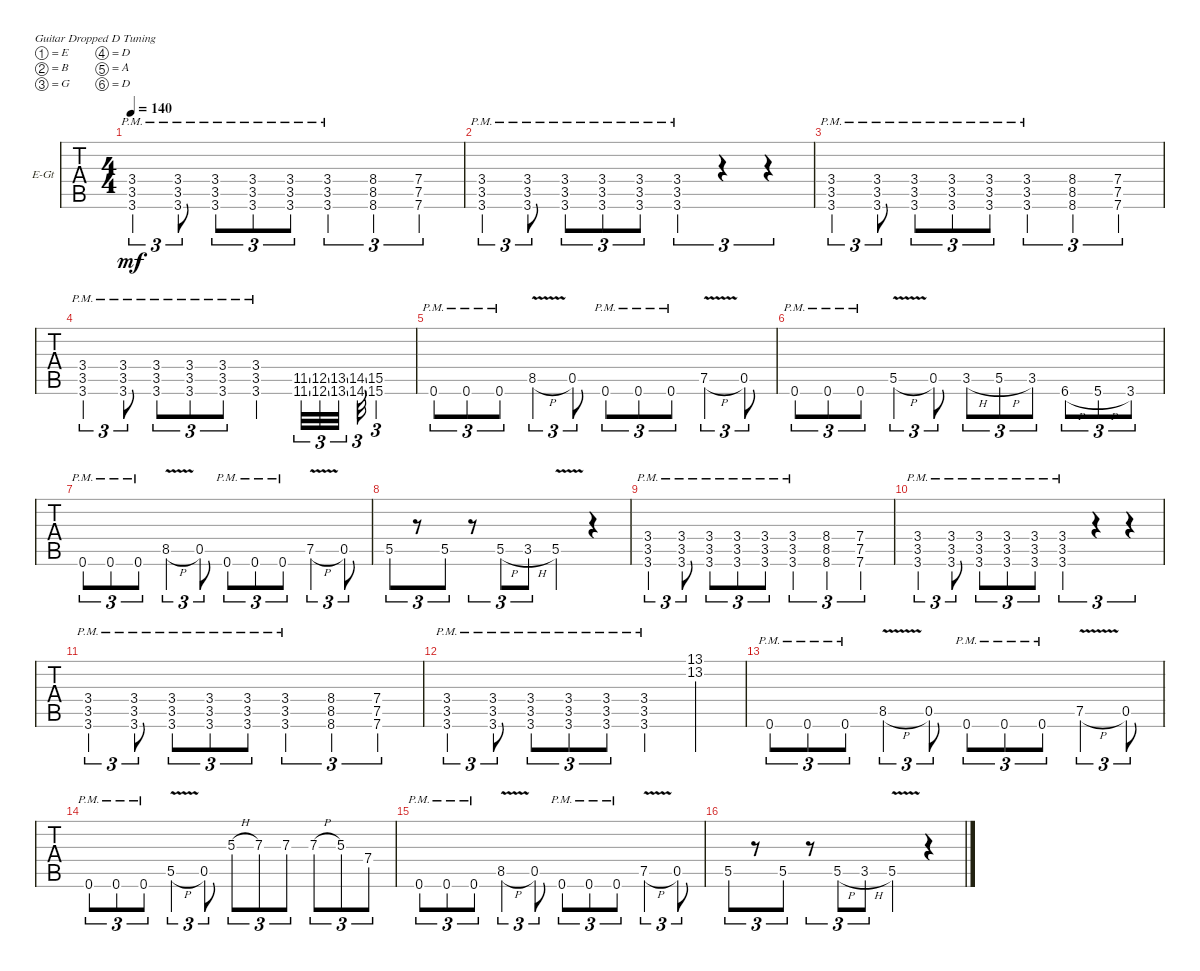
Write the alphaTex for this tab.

\defaultSystemsLayout 4
\bracketExtendMode groupsimilarinstruments
\multiBarRest
\firstSystemTrackNameOrientation horizontal
\otherSystemsTrackNameOrientation horizontal
\track ("Matthew" "E-Gt") {instrument distortionguitar}
\staff {tabs}
\tuning (E4 B3 G3 D3 A2 D2)
\ts (4 4)
\tempo 140
\clef g2
\ks c
(3.6{pm} 3.5{pm} 3.4{pm}).4{tu (3 2) dy mf} (3.6{pm} 3.4{pm} 3.5{pm}).8{tu (3 2)} (3.6{pm} 3.5{pm} 3.4{pm}).8{tu (3 2)} (3.5{pm} 3.6{pm} 3.4{pm}).8{tu (3 2)} (3.5{pm} 3.6{pm} 3.4{pm}).8{tu (3 2)} (3.6{pm} 3.4{pm} 3.5{pm}).4{tu (3 2)} (8.6 8.5 8.4).4{tu (3 2)} (7.6 7.5 7.4).4{tu (3 2)} |
(3.6{pm} 3.5{pm} 3.4{pm}).4{tu (3 2)} (3.6{pm} 3.4{pm} 3.5{pm}).8{tu (3 2)} (3.6{pm} 3.5{pm} 3.4{pm}).8{tu (3 2)} (3.5{pm} 3.6{pm} 3.4{pm}).8{tu (3 2)} (3.5{pm} 3.6{pm} 3.4{pm}).8{tu (3 2)} (3.6{pm} 3.4{pm} 3.5{pm}).4{tu (3 2)} r.4{tu (3 2)} r.4{tu (3 2)} |
(3.6{pm} 3.5{pm} 3.4{pm}).4{tu (3 2)} (3.6{pm} 3.4{pm} 3.5{pm}).8{tu (3 2)} (3.6{pm} 3.5{pm} 3.4{pm}).8{tu (3 2)} (3.5{pm} 3.6{pm} 3.4{pm}).8{tu (3 2)} (3.5{pm} 3.6{pm} 3.4{pm}).8{tu (3 2)} (3.6{pm} 3.4{pm} 3.5{pm}).4{tu (3 2)} (8.6 8.5 8.4).4{tu (3 2)} (7.6 7.5 7.4).4{tu (3 2)} |
(3.6{pm} 3.5{pm} 3.4{pm}).4{tu (3 2)} (3.6{pm} 3.4{pm} 3.5{pm}).8{tu (3 2)} (3.6{pm} 3.5{pm} 3.4{pm}).8{tu (3 2)} (3.5{pm} 3.6{pm} 3.4{pm}).8{tu (3 2)} (3.5{pm} 3.6{pm} 3.4{pm}).8{tu (3 2)} (3.6{pm} 3.4{pm} 3.5{pm}).4 (11.6{ss} 11.5{ss}).32{tu (3 2)} (12.6{ss} 12.5{ss}).32{tu (3 2)} (13.6{ss} 13.5{ss}).32{tu (3 2)} (14.6{ss} 14.5{ss}).32{tu (3 2)} (15.6 15.5).4{tu (3 2)} |
0.6{pm}.8{tu (3 2)} 0.6{pm}.8{tu (3 2)} 0.6{pm}.8{tu (3 2)} 8.5{v h}.4{tu (3 2)} 0.5.8{tu (3 2)} 0.6{pm}.8{tu (3 2)} 0.6{pm}.8{tu (3 2)} 0.6{pm}.8{tu (3 2)} 7.5{v h}.4{tu (3 2)} 0.5.8{tu (3 2)} |
0.6{pm}.8{tu (3 2)} 0.6{pm}.8{tu (3 2)} 0.6{pm}.8{tu (3 2)} 5.5{v h}.4{tu (3 2)} 0.5.8{tu (3 2)} 3.5{h}.8{tu (3 2)} 5.5{h}.8{tu (3 2)} 3.5.8{tu (3 2)} 6.6{h}.8{tu (3 2)} 5.6{h}.8{tu (3 2)} 3.6.8{tu (3 2)} |
0.6{pm}.8{tu (3 2)} 0.6{pm}.8{tu (3 2)} 0.6{pm}.8{tu (3 2)} 8.5{v h}.4{tu (3 2)} 0.5.8{tu (3 2)} 0.6{pm}.8{tu (3 2)} 0.6{pm}.8{tu (3 2)} 0.6{pm}.8{tu (3 2)} 7.5{v h}.4{tu (3 2)} 0.5.8{tu (3 2)} |
5.5.8{tu (3 2)} r.8{tu (3 2)} 5.5.8{tu (3 2)} r.8{tu (3 2)} 5.5{h}.8{tu (3 2)} 3.5{h}.8{tu (3 2)} 5.5{v}.4 r.4 |
(3.6{pm} 3.5{pm} 3.4{pm}).4{tu (3 2)} (3.6{pm} 3.4{pm} 3.5{pm}).8{tu (3 2)} (3.6{pm} 3.5{pm} 3.4{pm}).8{tu (3 2)} (3.5{pm} 3.6{pm} 3.4{pm}).8{tu (3 2)} (3.5{pm} 3.6{pm} 3.4{pm}).8{tu (3 2)} (3.6{pm} 3.4{pm} 3.5{pm}).4{tu (3 2)} (8.6 8.5 8.4).4{tu (3 2)} (7.6 7.5 7.4).4{tu (3 2)} |
(3.6{pm} 3.5{pm} 3.4{pm}).4{tu (3 2)} (3.6{pm} 3.4{pm} 3.5{pm}).8{tu (3 2)} (3.6{pm} 3.5{pm} 3.4{pm}).8{tu (3 2)} (3.5{pm} 3.6{pm} 3.4{pm}).8{tu (3 2)} (3.5{pm} 3.6{pm} 3.4{pm}).8{tu (3 2)} (3.6{pm} 3.4{pm} 3.5{pm}).4{tu (3 2)} r.4{tu (3 2)} r.4{tu (3 2)} |
(3.6{pm} 3.5{pm} 3.4{pm}).4{tu (3 2)} (3.6{pm} 3.4{pm} 3.5{pm}).8{tu (3 2)} (3.6{pm} 3.5{pm} 3.4{pm}).8{tu (3 2)} (3.5{pm} 3.6{pm} 3.4{pm}).8{tu (3 2)} (3.5{pm} 3.6{pm} 3.4{pm}).8{tu (3 2)} (3.6{pm} 3.4{pm} 3.5{pm}).4{tu (3 2)} (8.6 8.5 8.4).4{tu (3 2)} (7.6 7.5 7.4).4{tu (3 2)} |
(3.6{pm} 3.5{pm} 3.4{pm}).4{tu (3 2)} (3.6{pm} 3.4{pm} 3.5{pm}).8{tu (3 2)} (3.6{pm} 3.5{pm} 3.4{pm}).8{tu (3 2)} (3.5{pm} 3.6{pm} 3.4{pm}).8{tu (3 2)} (3.5{pm} 3.6{pm} 3.4{pm}).8{tu (3 2)} (3.6{pm} 3.4{pm} 3.5{pm}).4 (13.2 13.1).4 |
0.6{pm}.8{tu (3 2)} 0.6{pm}.8{tu (3 2)} 0.6{pm}.8{tu (3 2)} 8.5{v h}.4{tu (3 2)} 0.5.8{tu (3 2)} 0.6{pm}.8{tu (3 2)} 0.6{pm}.8{tu (3 2)} 0.6{pm}.8{tu (3 2)} 7.5{v h}.4{tu (3 2)} 0.5.8{tu (3 2)} |
0.6{pm}.8{tu (3 2)} 0.6{pm}.8{tu (3 2)} 0.6{pm}.8{tu (3 2)} 5.5{v h}.4{tu (3 2)} 0.5.8{tu (3 2)} 5.3{h}.8{tu (3 2)} 7.3.8{tu (3 2)} 7.3.8{tu (3 2)} 7.3{h}.8{tu (3 2)} 5.3.8{tu (3 2)} 7.4.8{tu (3 2)} |
0.6{pm}.8{tu (3 2)} 0.6{pm}.8{tu (3 2)} 0.6{pm}.8{tu (3 2)} 8.5{v h}.4{tu (3 2)} 0.5.8{tu (3 2)} 0.6{pm}.8{tu (3 2)} 0.6{pm}.8{tu (3 2)} 0.6{pm}.8{tu (3 2)} 7.5{v h}.4{tu (3 2)} 0.5.8{tu (3 2)} |
5.5.8{tu (3 2)} r.8{tu (3 2)} 5.5.8{tu (3 2)} r.8{tu (3 2)} 5.5{h}.8{tu (3 2)} 3.5{h}.8{tu (3 2)} 5.5{v}.4 r.4
